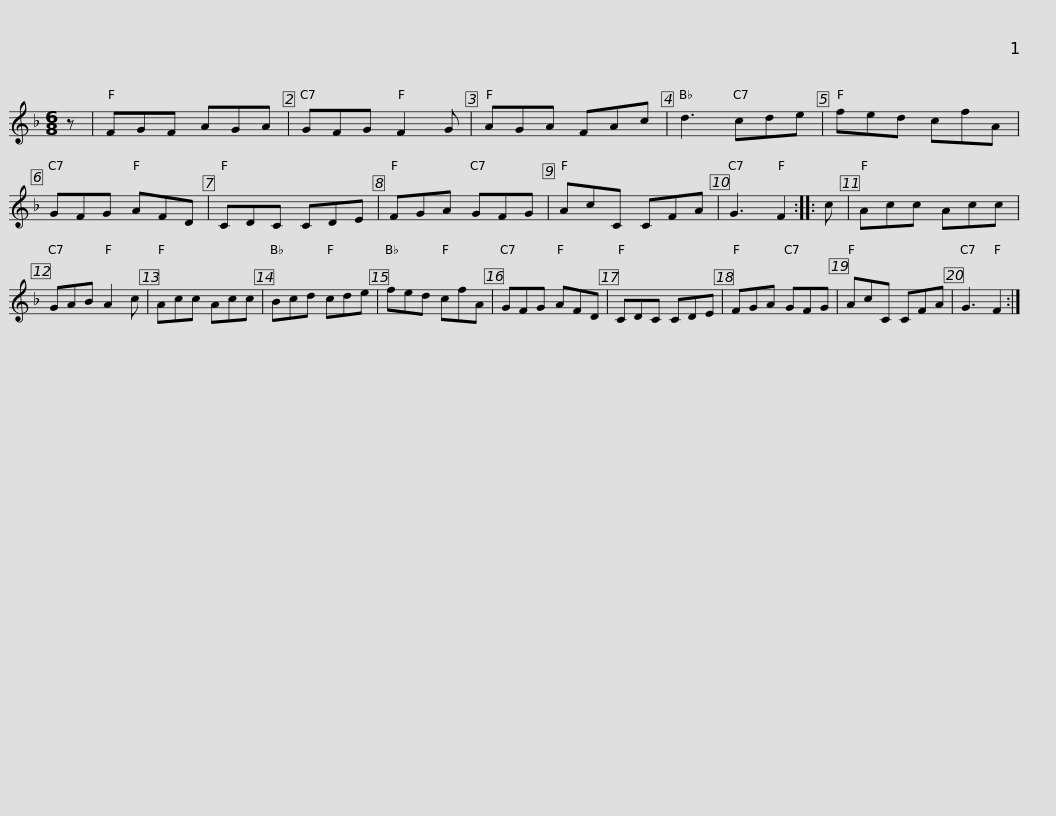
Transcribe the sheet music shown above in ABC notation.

X:1
L:1/8
M:6/8
I:linebreak $
K:F
V:1 treble
V:1
 z | FGF AGA | GFG F2 G | AGA FAc | d3 cde | %5
 fed cfA | GFG AFD | CDC CDE |$ FGA GFG | AcC CFA | %10
 G3 F2 :: c | Acc Acc | GAB A2 c | Acc Acc | %15
 Bcd cde |$ fed cfA | GFG AFD | CDC CDE | FGA GFG | %20
 AcC CFA | G3 F2 :| %22
